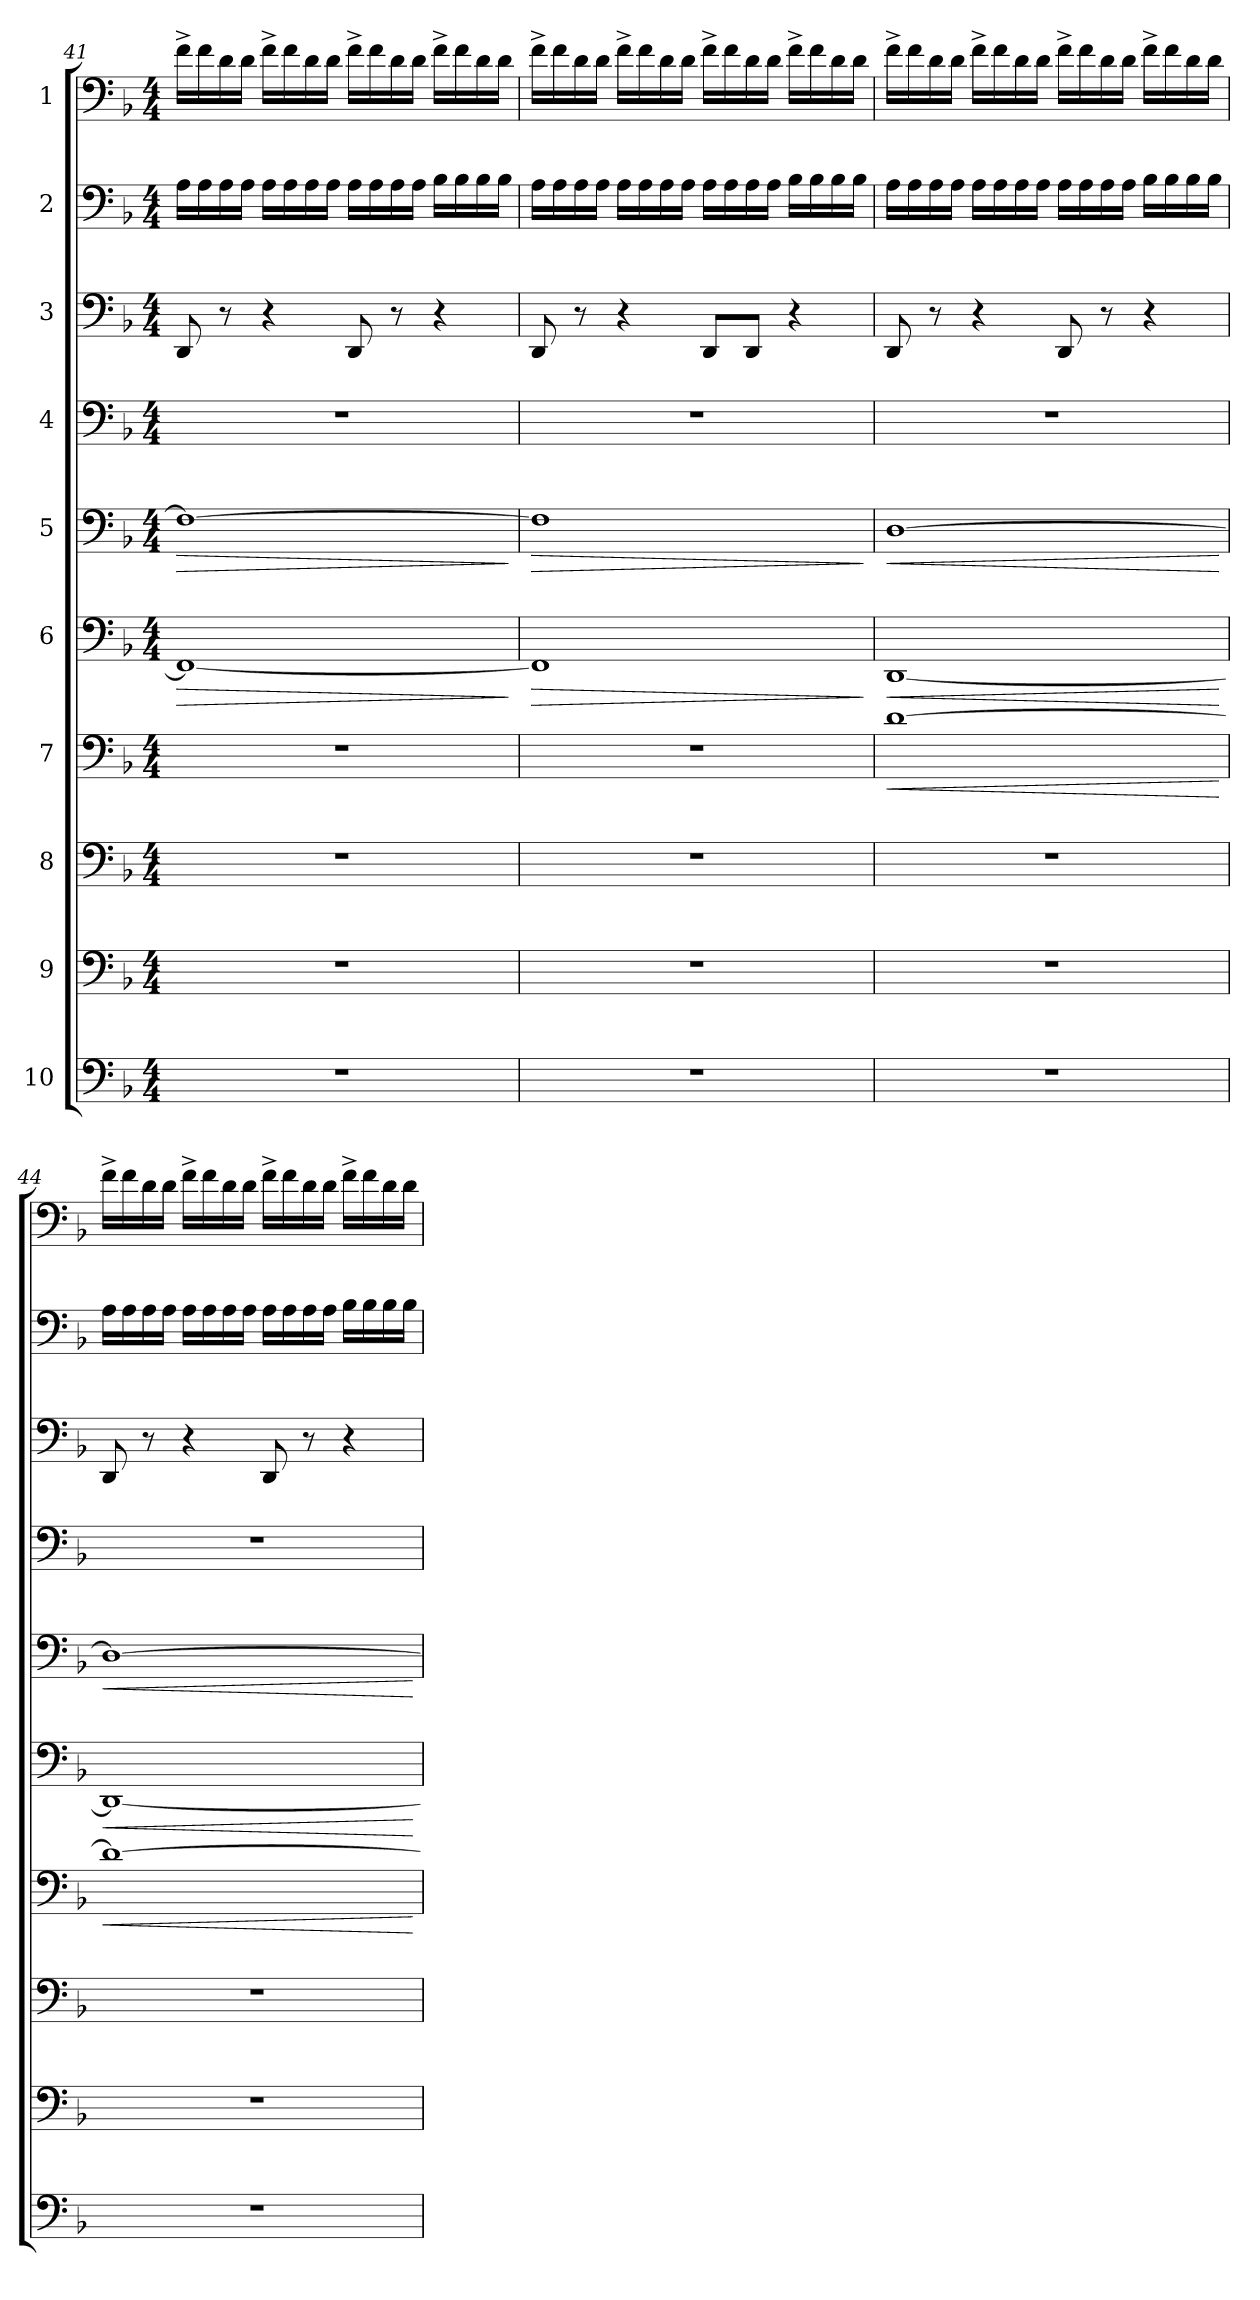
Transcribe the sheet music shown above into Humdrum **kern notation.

**kern	**kern	**kern	**kern	**dynam	**kern	**dynam	**kern	**dynam	**kern	**kern	**kern	**kern
*part10	*part9	*part8	*part7	*part7	*part6	*part6	*part5	*part5	*part4	*part3	*part2	*part1
*staff10	*staff9	*staff8	*staff7	*staff7	*staff6	*staff6	*staff5	*staff5	*staff4	*staff3	*staff2	*staff1
*I"10	*I"9	*I"8	*I"7	*	*I"6	*	*I"5	*	*I"4	*I"3	*I"2	*I"1
!!LO:PB:g=z
*clefF4	*clefF4	*clefF4	*clefF4	*	*clefF4	*	*clefF4	*	*clefF4	*clefF4	*clefF4	*clefF4
*k[b-]	*k[b-]	*k[b-]	*k[b-]	*	*k[b-]	*	*k[b-]	*	*k[b-]	*k[b-]	*k[b-]	*k[b-]
*M4/4	*M4/4	*M4/4	*M4/4	*	*M4/4	*	*M4/4	*	*M4/4	*M4/4	*M4/4	*M4/4
=41	=41	=41	=41	=41	=41	=41	=41	=41	=41	=41	=41	=41
!	!	!	!	!	!	!LO:HP:b	!	!LO:HP:b	!	!	!	!
1r	1r	1r	1r	.	1FF_	>	1F_	>	1r	8DD/	16A\LL	16f^\LL
.	.	.	.	.	.	.	.	.	.	.	16A\	16f\
.	.	.	.	.	.	.	.	.	.	8r	16A\	16d\
.	.	.	.	.	.	.	.	.	.	.	16A\JJ	16d\JJ
.	.	.	.	.	.	.	.	.	.	4r	16A\LL	16f^\LL
.	.	.	.	.	.	.	.	.	.	.	16A\	16f\
.	.	.	.	.	.	.	.	.	.	.	16A\	16d\
.	.	.	.	.	.	.	.	.	.	.	16A\JJ	16d\JJ
.	.	.	.	.	.	.	.	.	.	8DD/	16A\LL	16f^\LL
.	.	.	.	.	.	.	.	.	.	.	16A\	16f\
.	.	.	.	.	.	.	.	.	.	8r	16A\	16d\
.	.	.	.	.	.	.	.	.	.	.	16A\JJ	16d\JJ
.	.	.	.	.	.	.	.	.	.	4r	16B-\LL	16f^\LL
.	.	.	.	.	.	.	.	.	.	.	16B-\	16f\
.	.	.	.	.	.	.	.	.	.	.	16B-\	16d\
.	.	.	.	.	.	.	.	.	.	.	16B-\JJ	16d\JJ
.	.	.	.	.	.	]	.	]	.	.	.	.
=42	=42	=42	=42	=42	=42	=42	=42	=42	=42	=42	=42	=42
!	!	!	!	!	!	!LO:HP:b	!	!LO:HP:b	!	!	!	!
1r	1r	1r	1r	.	1FF]	>	1F]	>	1r	8DD/	16A\LL	16f^\LL
.	.	.	.	.	.	.	.	.	.	.	16A\	16f\
.	.	.	.	.	.	.	.	.	.	8r	16A\	16d\
.	.	.	.	.	.	.	.	.	.	.	16A\JJ	16d\JJ
.	.	.	.	.	.	.	.	.	.	4r	16A\LL	16f^\LL
.	.	.	.	.	.	.	.	.	.	.	16A\	16f\
.	.	.	.	.	.	.	.	.	.	.	16A\	16d\
.	.	.	.	.	.	.	.	.	.	.	16A\JJ	16d\JJ
.	.	.	.	.	.	.	.	.	.	8DD/L	16A\LL	16f^\LL
.	.	.	.	.	.	.	.	.	.	.	16A\	16f\
.	.	.	.	.	.	.	.	.	.	8DD/J	16A\	16d\
.	.	.	.	.	.	.	.	.	.	.	16A\JJ	16d\JJ
.	.	.	.	.	.	.	.	.	.	4r	16B-\LL	16f^\LL
.	.	.	.	.	.	.	.	.	.	.	16B-\	16f\
.	.	.	.	.	.	.	.	.	.	.	16B-\	16d\
.	.	.	.	.	.	.	.	.	.	.	16B-\JJ	16d\JJ
.	.	.	.	.	.	]	.	]	.	.	.	.
!!LO:PB:g=z
=43	=43	=43	=43	=43	=43	=43	=43	=43	=43	=43	=43	=43
!	!	!	!	!LO:HP:b	!	!LO:HP:b	!	!LO:HP:b	!	!	!	!
1r	1r	1r	[1d	<	[1DD	<	[1D	<	1r	8DD/	16A\LL	16f^\LL
.	.	.	.	.	.	.	.	.	.	.	16A\	16f\
.	.	.	.	.	.	.	.	.	.	8r	16A\	16d\
.	.	.	.	.	.	.	.	.	.	.	16A\JJ	16d\JJ
.	.	.	.	.	.	.	.	.	.	4r	16A\LL	16f^\LL
.	.	.	.	.	.	.	.	.	.	.	16A\	16f\
.	.	.	.	.	.	.	.	.	.	.	16A\	16d\
.	.	.	.	.	.	.	.	.	.	.	16A\JJ	16d\JJ
.	.	.	.	.	.	.	.	.	.	8DD/	16A\LL	16f^\LL
.	.	.	.	.	.	.	.	.	.	.	16A\	16f\
.	.	.	.	.	.	.	.	.	.	8r	16A\	16d\
.	.	.	.	.	.	.	.	.	.	.	16A\JJ	16d\JJ
.	.	.	.	.	.	.	.	.	.	4r	16B-\LL	16f^\LL
.	.	.	.	.	.	.	.	.	.	.	16B-\	16f\
.	.	.	.	.	.	.	.	.	.	.	16B-\	16d\
.	.	.	.	.	.	.	.	.	.	.	16B-\JJ	16d\JJ
.	.	.	.	[	.	[	.	[	.	.	.	.
=44	=44	=44	=44	=44	=44	=44	=44	=44	=44	=44	=44	=44
!	!	!	!	!LO:HP:b	!	!LO:HP:b	!	!LO:HP:b	!	!	!	!
1r	1r	1r	1d_	<	1DD_	<	1D_	<	1r	8DD/	16A\LL	16f^\LL
.	.	.	.	.	.	.	.	.	.	.	16A\	16f\
.	.	.	.	.	.	.	.	.	.	8r	16A\	16d\
.	.	.	.	.	.	.	.	.	.	.	16A\JJ	16d\JJ
.	.	.	.	.	.	.	.	.	.	4r	16A\LL	16f^\LL
.	.	.	.	.	.	.	.	.	.	.	16A\	16f\
.	.	.	.	.	.	.	.	.	.	.	16A\	16d\
.	.	.	.	.	.	.	.	.	.	.	16A\JJ	16d\JJ
.	.	.	.	.	.	.	.	.	.	8DD/	16A\LL	16f^\LL
.	.	.	.	.	.	.	.	.	.	.	16A\	16f\
.	.	.	.	.	.	.	.	.	.	8r	16A\	16d\
.	.	.	.	.	.	.	.	.	.	.	16A\JJ	16d\JJ
.	.	.	.	.	.	.	.	.	.	4r	16B-\LL	16f^\LL
.	.	.	.	.	.	.	.	.	.	.	16B-\	16f\
.	.	.	.	.	.	.	.	.	.	.	16B-\	16d\
.	.	.	.	.	.	.	.	.	.	.	16B-\JJ	16d\JJ
.	.	.	.	[	.	[	.	[	.	.	.	.
=	=	=	=	=	=	=	=	=	=	=	=	=
*-	*-	*-	*-	*-	*-	*-	*-	*-	*-	*-	*-	*-
